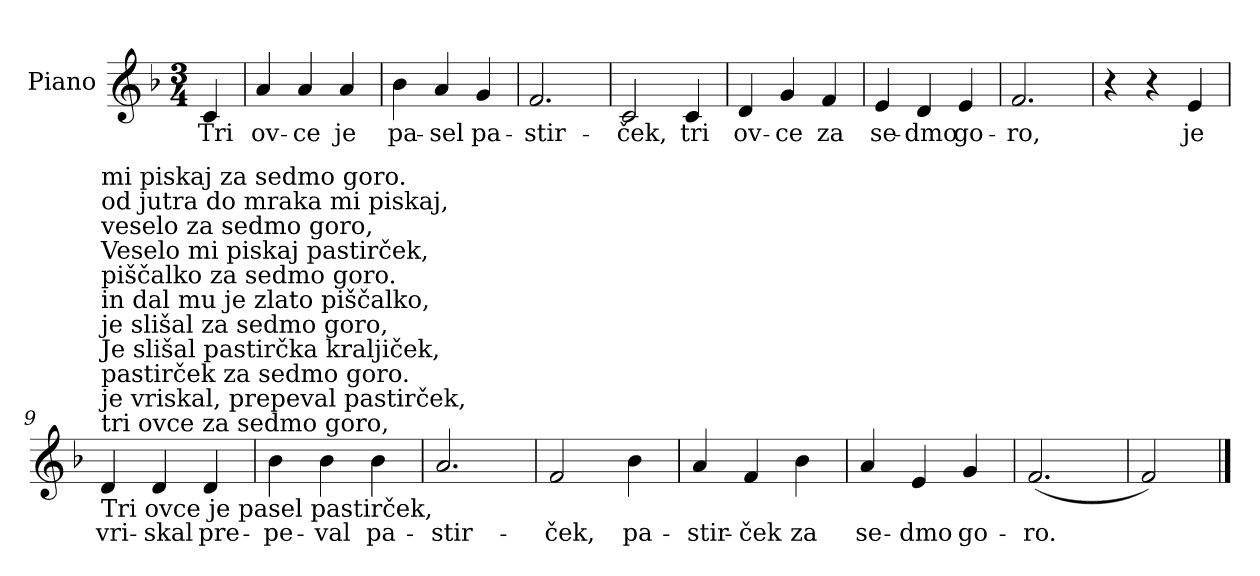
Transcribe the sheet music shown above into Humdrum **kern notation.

**kern	**text
*part1	*part1
*staff1	*staff1
*I"Piano	*
*I'Pno.	*
*clefG2	*
*k[b-]	*
*M3/4	*
=	=
!	!LO:LY:b
4c/	Tri
=1	=1
!	!LO:LY:b
4a/	ov-
!	!LO:LY:b
4a/	-ce
!	!LO:LY:b
4a/	je
=2	=2
!	!LO:LY:b
4b-\	pa-
!	!LO:LY:b
4a/	-sel
!	!LO:LY:b
4g/	pa-
=3	=3
!	!LO:LY:b
2.f/	-stir-
=4	=4
!	!LO:LY:b
2c/	-ček,
!	!LO:LY:b
4c/	tri
=5	=5
!	!LO:LY:b
4d/	ov-
!	!LO:LY:b
4g/	-ce
!	!LO:LY:b
4f/	za
=6	=6
!	!LO:LY:b
4e/	se-
!	!LO:LY:b
4d/	-dmo
!	!LO:LY:b
4e/	go-
=7	=7
!	!LO:LY:b
2.f/	-ro,
=8	=8
4r	.
4r	.
!	!LO:LY:b
4e/	je
!!LO:LB:g=z
=9	=9
!LO:TX:b:t=Tri ovce je pasel pastirček,	!
!LO:TX:t=tri ovce za sedmo goro,	!
!LO:TX:t=je vriskal, prepeval pastirček,	!
!LO:TX:t=pastirček za sedmo goro.	!
!LO:TX:t=Je slišal pastirčka kraljiček,	!
!LO:TX:t=je slišal za sedmo goro,	!
!LO:TX:t=in dal mu je zlato piščalko,	!
!LO:TX:t=piščalko za sedmo goro.	!
!LO:TX:t=Veselo mi piskaj pastirček,	!
!LO:TX:t=veselo za sedmo goro,	!
!LO:TX:t=od jutra do mraka mi piskaj,	!
!LO:TX:t=mi piskaj za sedmo goro.	!
!	!LO:LY:b
4d/	vri-
!	!LO:LY:b
4d/	-skal
!	!LO:LY:b
4d/	pre-
=10	=10
!	!LO:LY:b
4b-\	-pe-
!	!LO:LY:b
4b-\	-val
!	!LO:LY:b
4b-\	pa-
=11	=11
!	!LO:LY:b
2.a/	-stir-
=12	=12
!	!LO:LY:b
2f/	-ček,
!	!LO:LY:b
4b-\	pa-
=13	=13
!	!LO:LY:b
4a/	-stir-
!	!LO:LY:b
4f/	-ček
!	!LO:LY:b
4b-\	za
=14	=14
!	!LO:LY:b
4a/	se-
!	!LO:LY:b
4e/	-dmo
!	!LO:LY:b
4g/	go-
=15	=15
!	!LO:LY:b
(<2.f/	-ro.
=16	=16
2f/)	.
==	==
*-	*-
